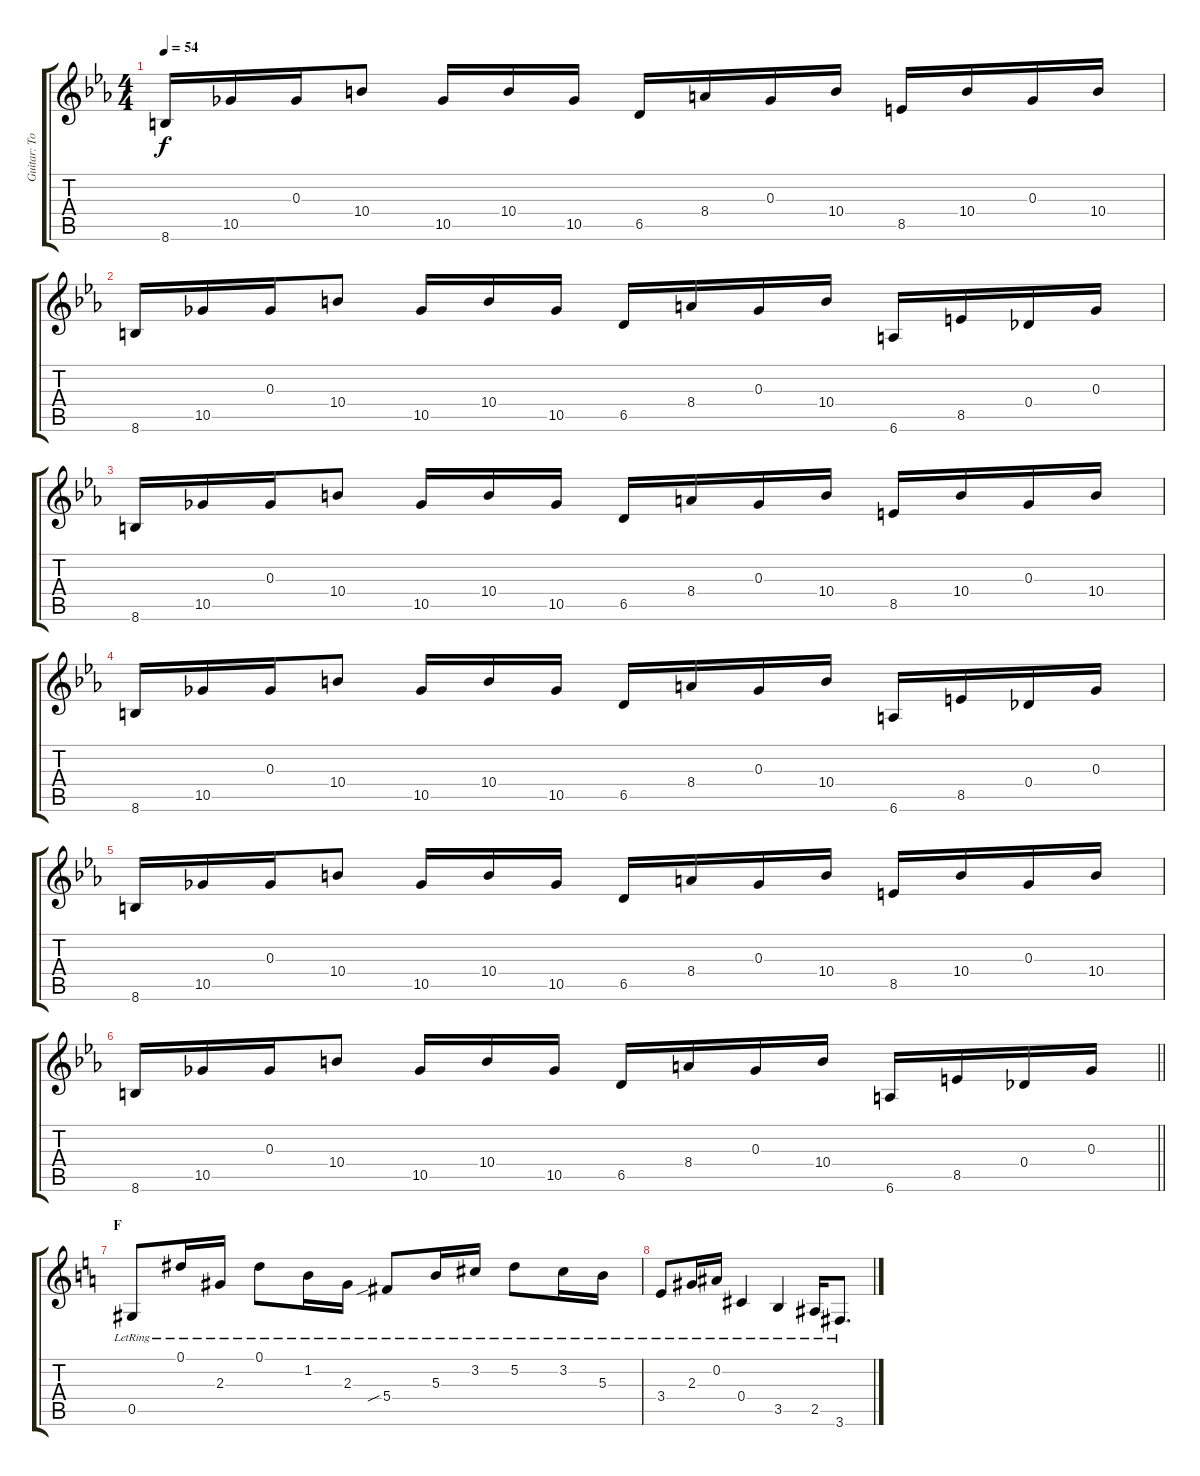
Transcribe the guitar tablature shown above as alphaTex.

\track ("Guitar: Tony" "Guitar: To") {instrument acousticguitarsteel}
\staff {score tabs}
\tuning (Eb4 Bb3 Gb3 Db3 Ab2 Eb2) {hide}
\ts (4 4)
\tempo 54
\clef g2
\ks eb
8.6.16{dy f} 10.5.16 0.3.16 10.4.8 10.5.16 10.4.16 10.5.16 6.5.16 8.4.16 0.3.16 10.4.16 8.5.16 10.4.16 0.3.16 10.4.16 |
8.6.16 10.5.16 0.3.16 10.4.8 10.5.16 10.4.16 10.5.16 6.5.16 8.4.16 0.3.16 10.4.16 6.6.16 8.5.16 0.4.16 0.3.16 |
8.6.16 10.5.16 0.3.16 10.4.8 10.5.16 10.4.16 10.5.16 6.5.16 8.4.16 0.3.16 10.4.16 8.5.16 10.4.16 0.3.16 10.4.16 |
8.6.16 10.5.16 0.3.16 10.4.8 10.5.16 10.4.16 10.5.16 6.5.16 8.4.16 0.3.16 10.4.16 6.6.16 8.5.16 0.4.16 0.3.16 |
8.6.16 10.5.16 0.3.16 10.4.8 10.5.16 10.4.16 10.5.16 6.5.16 8.4.16 0.3.16 10.4.16 8.5.16 10.4.16 0.3.16 10.4.16 |
\barLineRight lightlight
8.6.16 10.5.16 0.3.16 10.4.8 10.5.16 10.4.16 10.5.16 6.5.16 8.4.16 0.3.16 10.4.16 6.6.16 8.5.16 0.4.16 0.3.16 |
\section ("" "F")
\ks c
0.5{lr}.8 0.1{lr}.16 2.3{lr}.16 0.1{lr}.8 1.2{lr}.16 2.3{lr}.16 5.4{sib lr}.8 5.3{lr}.16 3.2{lr}.16 5.2{lr}.8 3.2{lr}.16 5.3{lr}.16 |
3.4{lr}.8 2.3{lr}.16 0.2{lr}.16 0.4{lr}.4 3.5{lr}.4 2.5{lr}.16 3.6{lr}.8{d}
